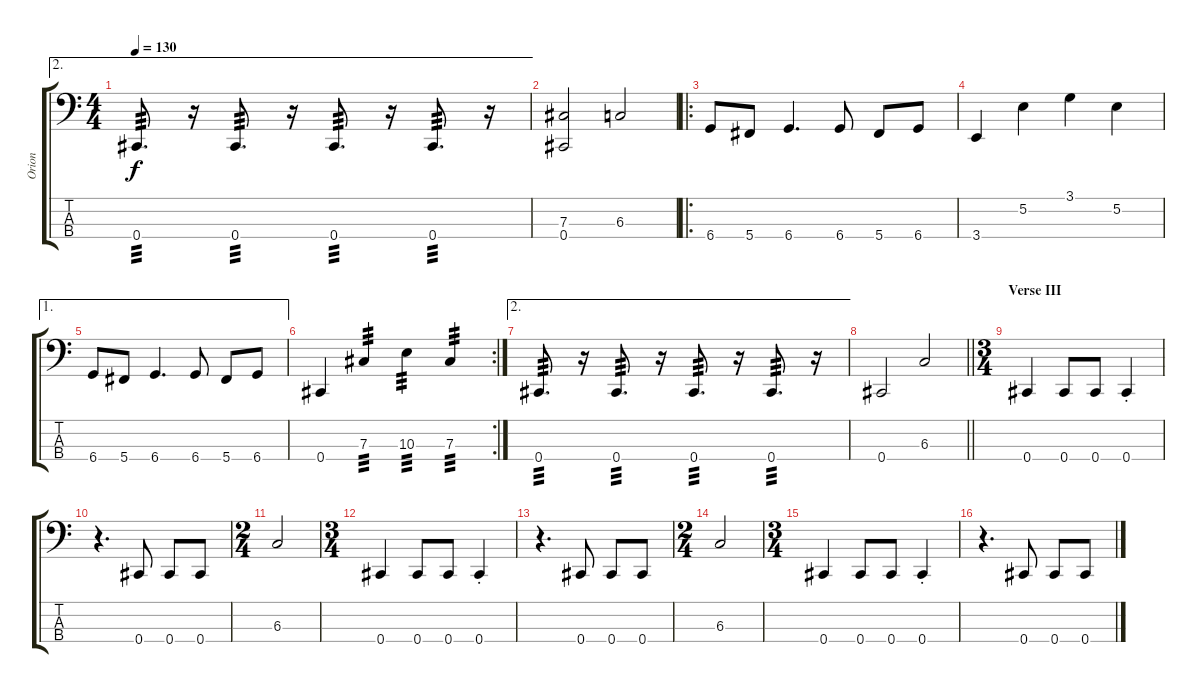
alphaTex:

\track ("Orion" "Orion") {instrument electricbassfinger}
\staff {score tabs}
\tuning (E2 B1 Gb1 Db1) {hide}
\ae 2
\ts (4 4)
\tempo 130
\clef f4
\ks c
0.4.8{d tp 3 dy f} r.16 0.4.8{d tp 3} r.16 0.4.8{d tp 3} r.16 0.4.8{d tp 3} r.16 |
(7.3 0.4).2 6.3.2 |
\ro
6.4.8 5.4.8 6.4.4{d} 6.4.8 5.4.8 6.4.8 |
3.4.4 5.2.4 3.1.4 5.2.4 |
\ae 1
6.4.8 5.4.8 6.4.4{d} 6.4.8 5.4.8 6.4.8 |
\rc 2
0.4.4 7.3.4{tp 3} 10.3.4{tp 3} 7.3.4{tp 3} |
\ae 2
0.4.8{d tp 3} r.16 0.4.8{d tp 3} r.16 0.4.8{d tp 3} r.16 0.4.8{d tp 3} r.16 |
\barLineRight lightlight
0.4.2 6.3.2 |
\ts (3 4)
\section ("" "Verse III")
0.4.4 0.4.8 0.4.8 0.4{st}.4 |
r.4{d} 0.4.8 0.4.8 0.4.8 |
\ts (2 4)
6.3.2 |
\ts (3 4)
0.4.4 0.4.8 0.4.8 0.4{st}.4 |
r.4{d} 0.4.8 0.4.8 0.4.8 |
\ts (2 4)
6.3.2 |
\ts (3 4)
0.4.4 0.4.8 0.4.8 0.4{st}.4 |
r.4{d} 0.4.8 0.4.8 0.4.8
